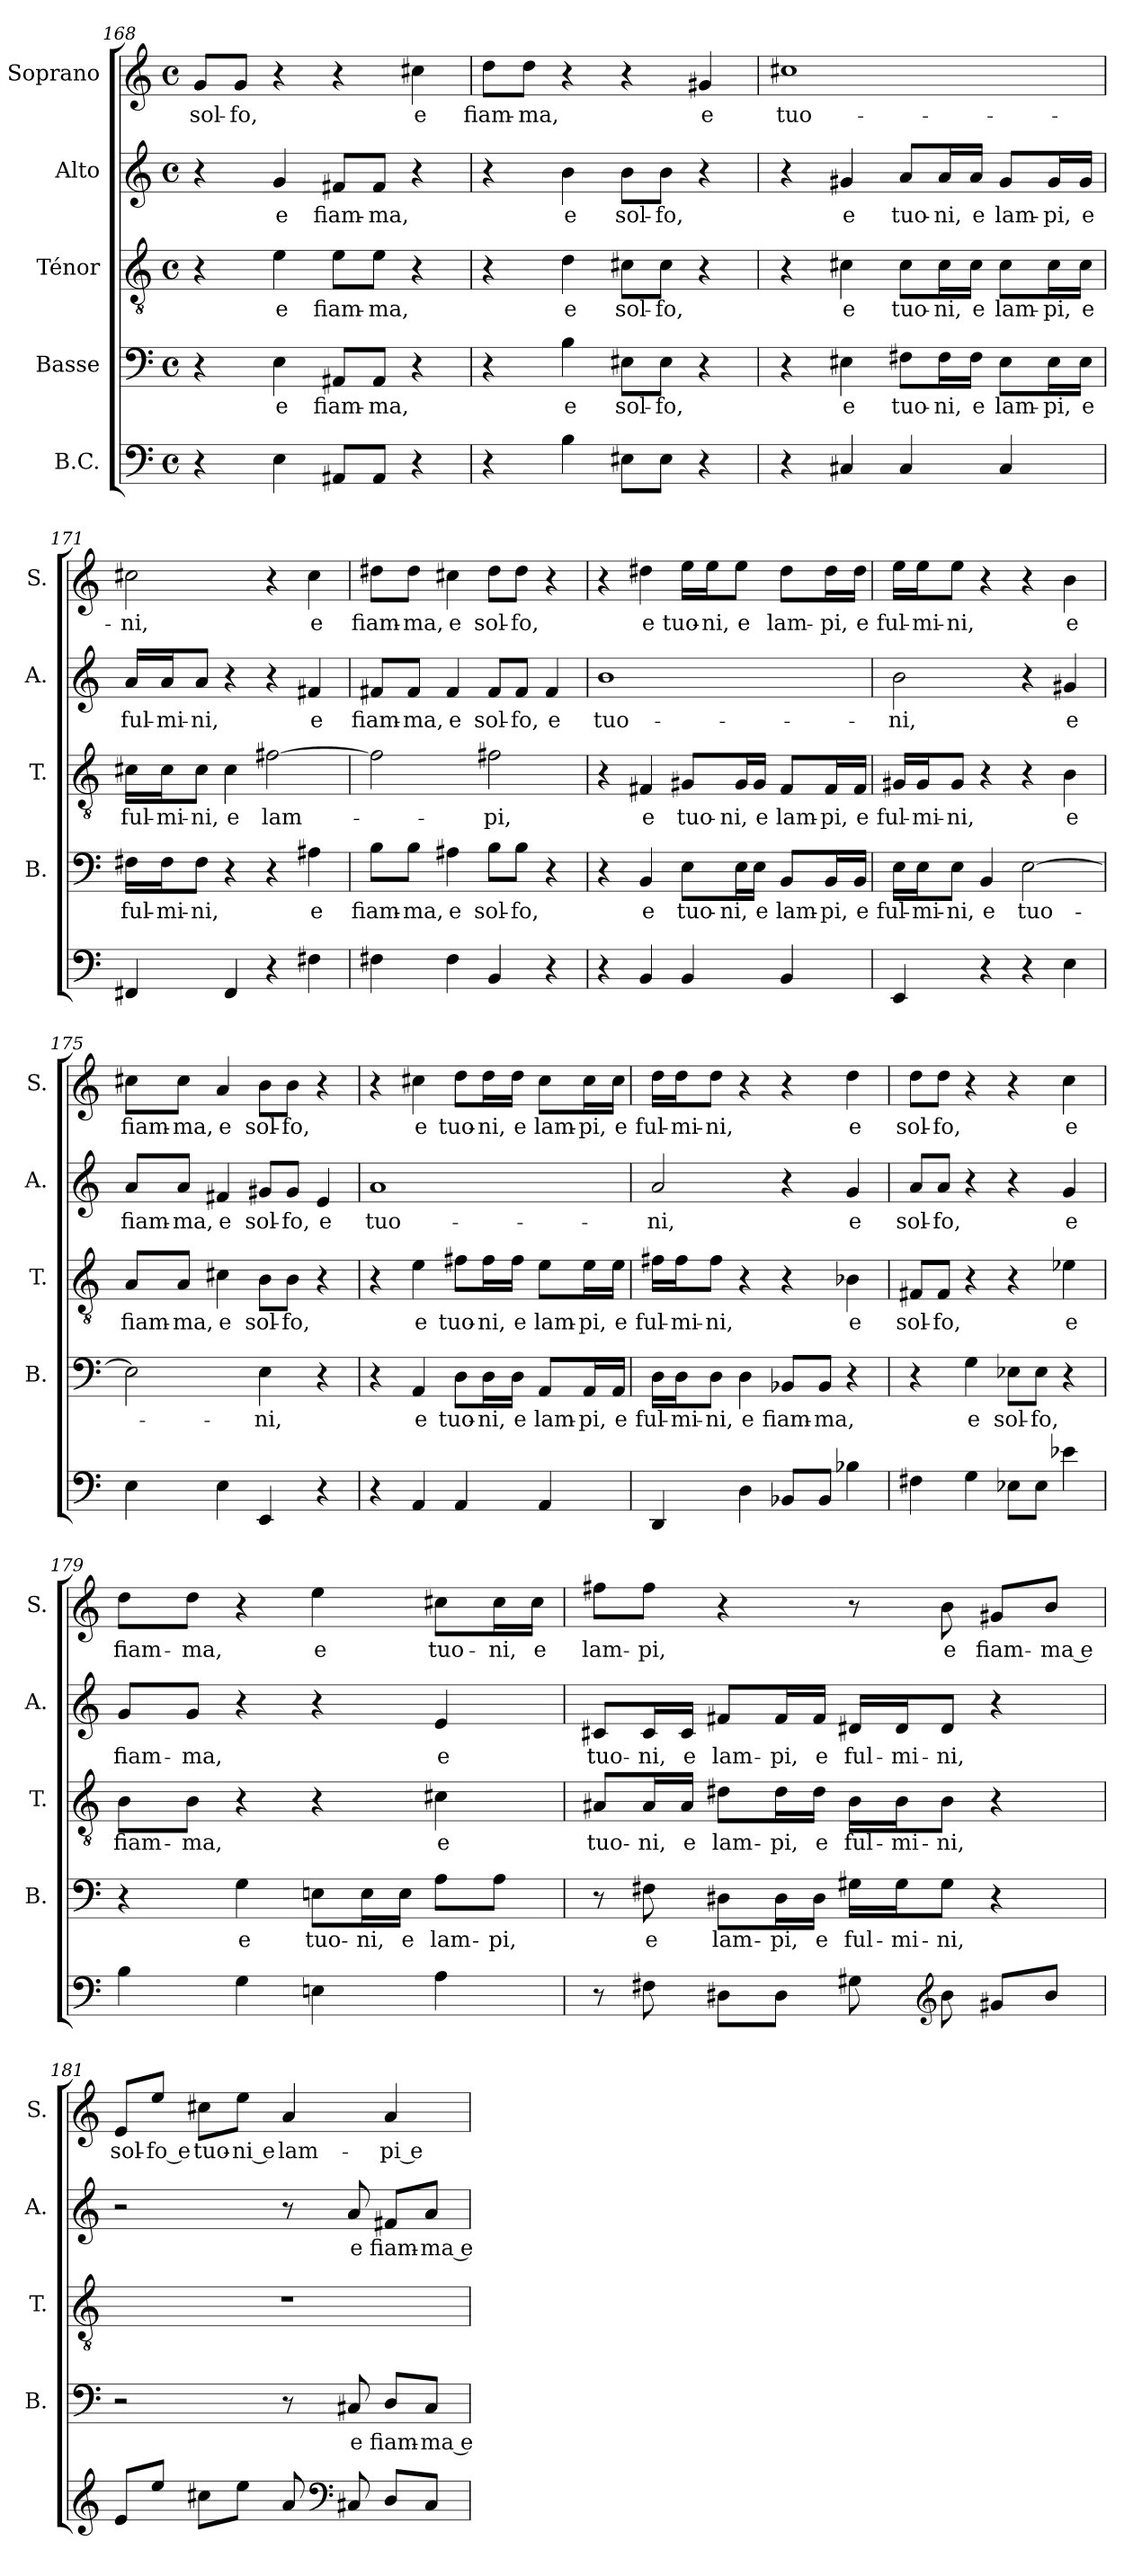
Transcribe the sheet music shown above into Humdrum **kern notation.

**kern	**kern	**text	**kern	**text	**kern	**text	**kern	**text
*part5	*part4	*part4	*part3	*part3	*part2	*part2	*part1	*part1
*staff5	*staff4	*staff4	*staff3	*staff3	*staff2	*staff2	*staff1	*staff1
*I"B.C.	*I"Basse	*	*I"Ténor	*	*I"Alto	*	*I"Soprano	*
*	*I'B.	*	*I'T.	*	*I'A.	*	*I'S.	*
*clefF4	*clefF4	*	*clefGv2	*	*clefG2	*	*clefG2	*
*k[]	*k[]	*	*k[]	*	*k[]	*	*k[]	*
*C:	*C:	*	*C:	*	*C:	*	*C:	*
*M4/4	*M4/4	*	*M4/4	*	*M4/4	*	*M4/4	*
*met(c)	*met(c)	*	*met(c)	*	*met(c)	*	*met(c)	*
=168	=168	=168	=168	=168	=168	=168	=168	=168
!	!	!	!	!	!	!	!	!LO:LY:b
4r	4r	.	4r	.	4r	.	8g/L	sol-
!	!	!	!	!	!	!	!	!LO:LY:b
.	.	.	.	.	.	.	8g/J	-fo,
!	!	!LO:LY:b	!	!LO:LY:b	!	!LO:LY:b	!	!
4E\	4E\	e	4e\	e	4g/	e	4r	.
!	!	!LO:LY:b	!	!LO:LY:b	!	!LO:LY:b	!	!
8AA#X/L	8AA#X/L	fiam-	8e\L	fiam-	8f#X/L	fiam-	4r	.
!	!	!LO:LY:b	!	!LO:LY:b	!	!LO:LY:b	!	!
8AA#/J	8AA#/J	-ma,	8e\J	-ma,	8f#/J	-ma,	.	.
!	!	!	!	!	!	!	!	!LO:LY:b
4r	4r	.	4r	.	4r	.	4cc#X\	e
!!LO:PB:g=z
=169	=169	=169	=169	=169	=169	=169	=169	=169
!	!	!	!	!	!	!	!	!LO:LY:b
4r	4r	.	4r	.	4r	.	8dd\L	fiam-
!	!	!	!	!	!	!	!	!LO:LY:b
.	.	.	.	.	.	.	8dd\J	-ma,
!	!	!LO:LY:b	!	!LO:LY:b	!	!LO:LY:b	!	!
4B\	4B\	e	4d\	e	4b\	e	4r	.
!	!	!LO:LY:b	!	!LO:LY:b	!	!LO:LY:b	!	!
8E#X\L	8E#X\L	sol-	8c#X\L	sol-	8b\L	sol-	4r	.
!	!	!LO:LY:b	!	!LO:LY:b	!	!LO:LY:b	!	!
8E#\J	8E#\J	-fo,	8c#\J	-fo,	8b\J	-fo,	.	.
!	!	!	!	!	!	!	!	!LO:LY:b
4r	4r	.	4r	.	4r	.	4g#X/	e
=170	=170	=170	=170	=170	=170	=170	=170	=170
!	!	!	!	!	!	!	!	!LO:LY:b
4r	4r	.	4r	.	4r	.	1cc#X	tuo-
!	!	!LO:LY:b	!	!LO:LY:b	!	!LO:LY:b	!	!
4C#X/	4E#X\	e	4c#X\	e	4g#X/	e	.	.
!	!	!LO:LY:b	!	!LO:LY:b	!	!LO:LY:b	!	!
4C#/	8F#X\L	tuo-	8c#\L	tuo-	8a/L	tuo-	.	.
!	!	!LO:LY:b	!	!LO:LY:b	!	!LO:LY:b	!	!
.	16F#\L	-ni,	16c#\L	-ni,	16a/L	-ni,	.	.
!	!	!LO:LY:b	!	!LO:LY:b	!	!LO:LY:b	!	!
.	16F#\JJ	e	16c#\JJ	e	16a/JJ	e	.	.
!	!	!LO:LY:b	!	!LO:LY:b	!	!LO:LY:b	!	!
4C#/	8E#\L	lam-	8c#\L	lam-	8g#/L	lam-	.	.
!	!	!LO:LY:b	!	!LO:LY:b	!	!LO:LY:b	!	!
.	16E#\L	-pi,	16c#\L	-pi,	16g#/L	-pi,	.	.
!	!	!LO:LY:b	!	!LO:LY:b	!	!LO:LY:b	!	!
.	16E#\JJ	e	16c#\JJ	e	16g#/JJ	e	.	.
=171	=171	=171	=171	=171	=171	=171	=171	=171
!	!	!LO:LY:b	!	!LO:LY:b	!	!LO:LY:b	!	!LO:LY:b
4FF#X/	16F#X\LL	ful-	16c#X\LL	ful-	16a/LL	ful-	2cc#X\	-ni,
!	!	!LO:LY:b	!	!LO:LY:b	!	!LO:LY:b	!	!
.	16F#\J	-mi-	16c#\J	-mi-	16a/J	-mi-	.	.
!	!	!LO:LY:b	!	!LO:LY:b	!	!LO:LY:b	!	!
.	8F#\J	-ni,	8c#\J	-ni,	8a/J	-ni,	.	.
!	!	!	!	!LO:LY:b	!	!	!	!
4FF#/	4r	.	4c#\	e	4r	.	.	.
!	!	!	!	!LO:LY:b	!	!	!	!
4r	4r	.	[2f#X\	lam-	4r	.	4r	.
!	!	!LO:LY:b	!	!	!	!LO:LY:b	!	!LO:LY:b
4F#X\	4A#X\	e	.	.	4f#X/	e	4cc#\	e
=172	=172	=172	=172	=172	=172	=172	=172	=172
!	!	!LO:LY:b	!	!	!	!LO:LY:b	!	!LO:LY:b
4F#X\	8B\L	fiam-	2f#\]	.	8f#X/L	fiam-	8dd#X\L	fiam-
!	!	!LO:LY:b	!	!	!	!LO:LY:b	!	!LO:LY:b
.	8B\J	-ma,	.	.	8f#/J	-ma,	8dd#\J	-ma,
!	!	!LO:LY:b	!	!	!	!LO:LY:b	!	!LO:LY:b
4F#\	4A#X\	e	.	.	4f#/	e	4cc#X\	e
!	!	!LO:LY:b	!	!LO:LY:b	!	!LO:LY:b	!	!LO:LY:b
4BB/	8B\L	sol-	2f#X\	-pi,	8f#/L	sol-	8dd#\L	sol-
!	!	!LO:LY:b	!	!	!	!LO:LY:b	!	!LO:LY:b
.	8B\J	-fo,	.	.	8f#/J	-fo,	8dd#\J	-fo,
!	!	!	!	!	!	!LO:LY:b	!	!
4r	4r	.	.	.	4f#/	e	4r	.
!!LO:LB:g=z
=173	=173	=173	=173	=173	=173	=173	=173	=173
!	!	!	!	!	!	!LO:LY:b	!	!
4r	4r	.	4r	.	1b	tuo-	4r	.
!	!	!LO:LY:b	!	!LO:LY:b	!	!	!	!LO:LY:b
4BB/	4BB/	e	4F#X/	e	.	.	4dd#X\	e
!	!	!LO:LY:b	!	!LO:LY:b	!	!	!	!LO:LY:b
4BB/	8E\L	tuo-	8G#X/L	tuo-	.	.	16ee\LL	tuo-
!	!	!	!	!	!	!	!	!LO:LY:b
.	.	.	.	.	.	.	16ee\J	-ni,
!	!	!LO:LY:b	!	!LO:LY:b	!	!	!	!LO:LY:b
.	16E\L	-ni,	16G#/L	-ni,	.	.	8ee\J	e
!	!	!LO:LY:b	!	!LO:LY:b	!	!	!	!
.	16E\JJ	e	16G#/JJ	e	.	.	.	.
!	!	!LO:LY:b	!	!LO:LY:b	!	!	!	!LO:LY:b
4BB/	8BB/L	lam-	8F#/L	lam-	.	.	8dd#\L	lam-
!	!	!LO:LY:b	!	!LO:LY:b	!	!	!	!LO:LY:b
.	16BB/L	-pi,	16F#/L	-pi,	.	.	16dd#\L	-pi,
!	!	!LO:LY:b	!	!LO:LY:b	!	!	!	!LO:LY:b
.	16BB/JJ	e	16F#/JJ	e	.	.	16dd#\JJ	e
=174	=174	=174	=174	=174	=174	=174	=174	=174
!	!	!LO:LY:b	!	!LO:LY:b	!	!LO:LY:b	!	!LO:LY:b
4EE/	16E\LL	ful-	16G#X/LL	ful-	2b\	-ni,	16ee\LL	ful-
!	!	!LO:LY:b	!	!LO:LY:b	!	!	!	!LO:LY:b
.	16E\J	-mi-	16G#/J	-mi-	.	.	16ee\J	-mi-
!	!	!LO:LY:b	!	!LO:LY:b	!	!	!	!LO:LY:b
.	8E\J	-ni,	8G#/J	-ni,	.	.	8ee\J	-ni,
!	!	!LO:LY:b	!	!	!	!	!	!
4r	4BB/	e	4r	.	.	.	4r	.
!	!	!LO:LY:b	!	!	!	!	!	!
4r	[2E\	tuo-	4r	.	4r	.	4r	.
!	!	!	!	!LO:LY:b	!	!LO:LY:b	!	!LO:LY:b
4E\	.	.	4B\	e	4g#X/	e	4b\	e
=175	=175	=175	=175	=175	=175	=175	=175	=175
!	!	!	!	!LO:LY:b	!	!LO:LY:b	!	!LO:LY:b
4E\	2E\]	.	8A/L	fiam-	8a/L	fiam-	8cc#X\L	fiam-
!	!	!	!	!LO:LY:b	!	!LO:LY:b	!	!LO:LY:b
.	.	.	8A/J	-ma,	8a/J	-ma,	8cc#\J	-ma,
!	!	!	!	!LO:LY:b	!	!LO:LY:b	!	!LO:LY:b
4E\	.	.	4c#X\	e	4f#X/	e	4a/	e
!	!	!LO:LY:b	!	!LO:LY:b	!	!LO:LY:b	!	!LO:LY:b
4EE/	4E\	-ni,	8B\L	sol-	8g#X/L	sol-	8b\L	sol-
!	!	!	!	!LO:LY:b	!	!LO:LY:b	!	!LO:LY:b
.	.	.	8B\J	-fo,	8g#/J	-fo,	8b\J	-fo,
!	!	!	!	!	!	!LO:LY:b	!	!
4r	4r	.	4r	.	4e/	e	4r	.
=176	=176	=176	=176	=176	=176	=176	=176	=176
!	!	!	!	!	!	!LO:LY:b	!	!
4r	4r	.	4r	.	1a	tuo-	4r	.
!	!	!LO:LY:b	!	!LO:LY:b	!	!	!	!LO:LY:b
4AA/	4AA/	e	4e\	e	.	.	4cc#X\	e
!	!	!LO:LY:b	!	!LO:LY:b	!	!	!	!LO:LY:b
4AA/	8D\L	tuo-	8f#X\L	tuo-	.	.	8dd\L	tuo-
!	!	!LO:LY:b	!	!LO:LY:b	!	!	!	!LO:LY:b
.	16D\L	-ni,	16f#\L	-ni,	.	.	16dd\L	-ni,
!	!	!LO:LY:b	!	!LO:LY:b	!	!	!	!LO:LY:b
.	16D\JJ	e	16f#\JJ	e	.	.	16dd\JJ	e
!	!	!LO:LY:b	!	!LO:LY:b	!	!	!	!LO:LY:b
4AA/	8AA/L	lam-	8e\L	lam-	.	.	8cc#\L	lam-
!	!	!LO:LY:b	!	!LO:LY:b	!	!	!	!LO:LY:b
.	16AA/L	-pi,	16e\L	-pi,	.	.	16cc#\L	-pi,
!	!	!LO:LY:b	!	!LO:LY:b	!	!	!	!LO:LY:b
.	16AA/JJ	e	16e\JJ	e	.	.	16cc#\JJ	e
!!LO:PB:g=z
=177	=177	=177	=177	=177	=177	=177	=177	=177
!	!	!LO:LY:b	!	!LO:LY:b	!	!LO:LY:b	!	!LO:LY:b
4DD/	16D\LL	ful-	16f#X\LL	ful-	2a/	-ni,	16dd\LL	ful-
!	!	!LO:LY:b	!	!LO:LY:b	!	!	!	!LO:LY:b
.	16D\J	-mi-	16f#\J	-mi-	.	.	16dd\J	-mi-
!	!	!LO:LY:b	!	!LO:LY:b	!	!	!	!LO:LY:b
.	8D\J	-ni,	8f#\J	-ni,	.	.	8dd\J	-ni,
!	!	!LO:LY:b	!	!	!	!	!	!
4D\	4D\	e	4r	.	.	.	4r	.
!	!	!LO:LY:b	!	!	!	!	!	!
8BB-X/L	8BB-X/L	fiam-	4r	.	4r	.	4r	.
!	!	!LO:LY:b	!	!	!	!	!	!
8BB-/J	8BB-/J	-ma,	.	.	.	.	.	.
!	!	!	!	!LO:LY:b	!	!LO:LY:b	!	!LO:LY:b
4B-X\	4r	.	4B-X\	e	4g/	e	4dd\	e
=178	=178	=178	=178	=178	=178	=178	=178	=178
!	!	!	!	!LO:LY:b	!	!LO:LY:b	!	!LO:LY:b
4F#X\	4r	.	8F#X/L	sol-	8a/L	sol-	8dd\L	sol-
!	!	!	!	!LO:LY:b	!	!LO:LY:b	!	!LO:LY:b
.	.	.	8F#/J	-fo,	8a/J	-fo,	8dd\J	-fo,
!	!	!LO:LY:b	!	!	!	!	!	!
4G\	4G\	e	4r	.	4r	.	4r	.
!	!	!LO:LY:b	!	!	!	!	!	!
8E-X\L	8E-X\L	sol-	4r	.	4r	.	4r	.
!	!	!LO:LY:b	!	!	!	!	!	!
8E-\J	8E-\J	-fo,	.	.	.	.	.	.
!	!	!	!	!LO:LY:b	!	!LO:LY:b	!	!LO:LY:b
4e-X\	4r	.	4e-X\	e	4g/	e	4cc\	e
=179	=179	=179	=179	=179	=179	=179	=179	=179
!	!	!	!	!LO:LY:b	!	!LO:LY:b	!	!LO:LY:b
4B\	4r	.	8B\L	fiam-	8g/L	fiam-	8dd\L	fiam-
!	!	!	!	!LO:LY:b	!	!LO:LY:b	!	!LO:LY:b
.	.	.	8B\J	-ma,	8g/J	-ma,	8dd\J	-ma,
!	!	!LO:LY:b	!	!	!	!	!	!
4G\	4G\	e	4r	.	4r	.	4r	.
!	!	!LO:LY:b	!	!	!	!	!	!LO:LY:b
4Eni\	8Eni\L	tuo-	4r	.	4r	.	4ee\	e
!	!	!LO:LY:b	!	!	!	!	!	!
.	16E\L	-ni,	.	.	.	.	.	.
!	!	!LO:LY:b	!	!	!	!	!	!
.	16E\JJ	e	.	.	.	.	.	.
!	!	!LO:LY:b	!	!LO:LY:b	!	!LO:LY:b	!	!LO:LY:b
4A\	8A\L	lam-	4c#X\	e	4e/	e	8cc#X\L	tuo-
!	!	!LO:LY:b	!	!	!	!	!	!LO:LY:b
.	8A\J	-pi,	.	.	.	.	16cc#\L	-ni,
!	!	!	!	!	!	!	!	!LO:LY:b
.	.	.	.	.	.	.	16cc#\JJ	e
!!LO:LB:g=z
=180	=180	=180	=180	=180	=180	=180	=180	=180
!	!	!	!	!LO:LY:b	!	!LO:LY:b	!	!LO:LY:b
8r	8r	.	8A#X/L	tuo-	8c#X/L	tuo-	8ff#X\L	lam-
!	!	!LO:LY:b	!	!LO:LY:b	!	!LO:LY:b	!	!LO:LY:b
8F#X\	8F#X\	e	16A#/L	-ni,	16c#/L	-ni,	8ff#\J	-pi,
!	!	!	!	!LO:LY:b	!	!LO:LY:b	!	!
.	.	.	16A#/JJ	e	16c#/JJ	e	.	.
!	!	!LO:LY:b	!	!LO:LY:b	!	!LO:LY:b	!	!
8D#X\L	8D#X\L	lam-	8d#X\L	lam-	8f#X/L	lam-	4r	.
!	!	!LO:LY:b	!	!LO:LY:b	!	!LO:LY:b	!	!
8D#\J	16D#\L	-pi,	16d#\L	-pi,	16f#/L	-pi,	.	.
!	!	!LO:LY:b	!	!LO:LY:b	!	!LO:LY:b	!	!
.	16D#\JJ	e	16d#\JJ	e	16f#/JJ	e	.	.
!	!	!LO:LY:b	!	!LO:LY:b	!	!LO:LY:b	!	!
8G#X\	16G#X\LL	ful-	16B\LL	ful-	16d#X/LL	ful-	8r	.
!	!	!LO:LY:b	!	!LO:LY:b	!	!LO:LY:b	!	!
.	16G#\J	-mi-	16B\J	-mi-	16d#/J	-mi-	.	.
*clefG2	*	*	*	*	*	*	*	*
!	!	!LO:LY:b	!	!LO:LY:b	!	!LO:LY:b	!	!LO:LY:b
8b\	8G#\J	-ni,	8B\J	-ni,	8d#/J	-ni,	8b\	e
!	!	!	!	!	!	!	!	!LO:LY:b
8g#X/L	4r	.	4r	.	4r	.	8g#X/L	fiam-
!	!	!	!	!	!	!	!	!LO:LY:b
8b/J	.	.	.	.	.	.	8b/J	ma e
=181	=181	=181	=181	=181	=181	=181	=181	=181
!	!	!	!	!	!	!	!	!LO:LY:b
8e/L	2r	.	1r	.	2r	.	8e/L	sol-
!	!	!	!	!	!	!	!	!LO:LY:b
8ee/J	.	.	.	.	.	.	8ee/J	fo e
!	!	!	!	!	!	!	!	!LO:LY:b
8cc#X\L	.	.	.	.	.	.	8cc#X\L	tuo-
!	!	!	!	!	!	!	!	!LO:LY:b
8ee\J	.	.	.	.	.	.	8ee\J	ni e
!	!	!	!	!	!	!	!	!LO:LY:b
8a/	8r	.	.	.	8r	.	4a/	lam-
*clefF4	*	*	*	*	*	*	*	*
!	!	!LO:LY:b	!	!	!	!LO:LY:b	!	!
8C#X/	8C#X/	e	.	.	8a/	e	.	.
!	!	!LO:LY:b	!	!	!	!LO:LY:b	!	!LO:LY:b
8D/L	8D/L	fiam-	.	.	8f#X/L	fiam-	4a/	pi e
!	!	!LO:LY:b	!	!	!	!LO:LY:b	!	!
8C#/J	8C#/J	ma e	.	.	8a/J	ma e	.	.
=	=	=	=	=	=	=	=	=
*-	*-	*-	*-	*-	*-	*-	*-	*-
